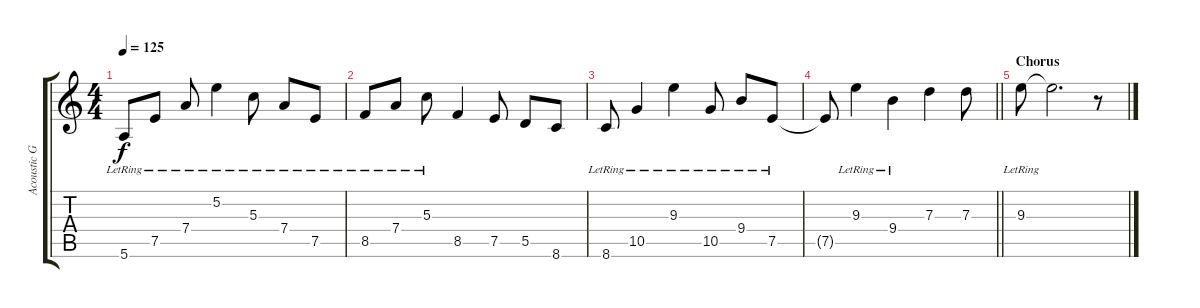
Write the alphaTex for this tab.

\track ("Acoustic Guitar" "Acoustic G") {instrument acousticguitarsteel}
\staff {score tabs}
\tuning (E4 B3 G3 D3 A2 E2) {hide}
\ts (4 4)
\tempo 125
\clef g2
\ks c
5.6{lr}.8{dy f} 7.5{lr}.8 7.4{lr}.8 5.2{lr}.4 5.3{lr}.8 7.4{lr}.8 7.5{lr}.8 |
8.5{lr}.8 7.4{lr}.8 5.3{lr}.8 8.5.4 7.5.8 5.5.8 8.6.8 |
8.6{lr}.8 10.5{lr}.4 9.3{lr}.4 10.5{lr}.8 9.4{lr}.8 7.5{lr}.8 |
\barLineRight lightlight
7.5{t}.8 9.3{lr}.4 9.4{lr}.4 7.3.4 7.3.8 |
\section ("" "Chorus")
9.3{lr}.8 9.3{t}.2{d} r.8
